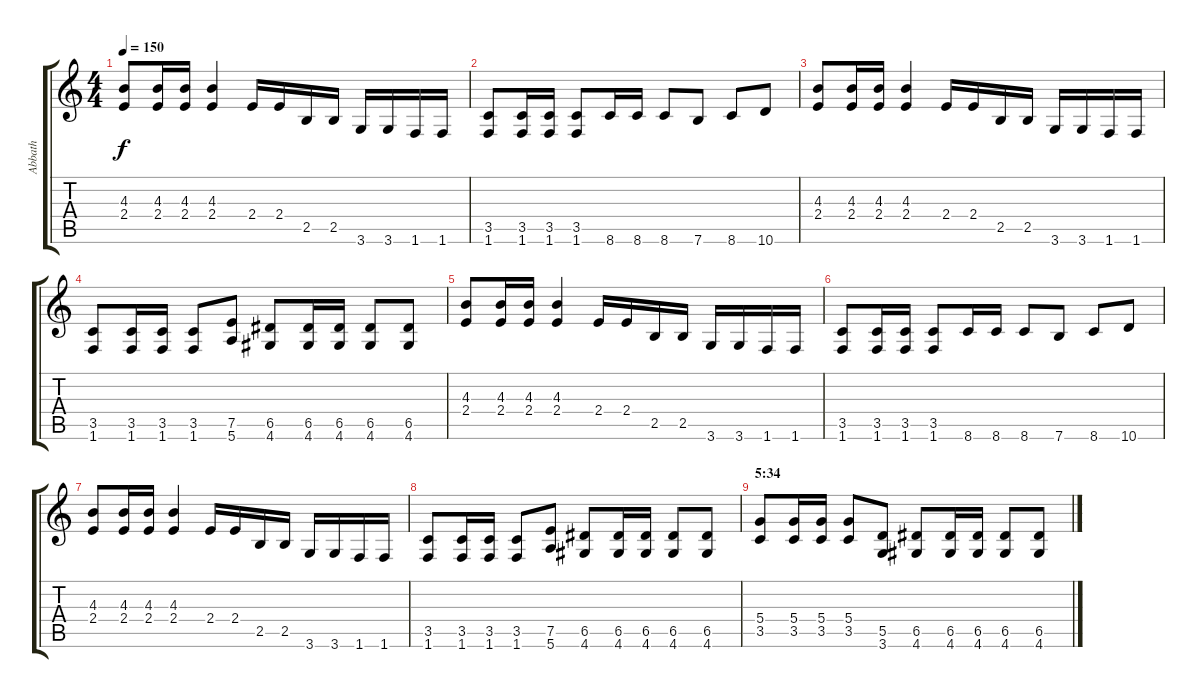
\track ("Abbath" "Abbath") {instrument distortionguitar}
\staff {score tabs}
\tuning (E4 B3 G3 D3 A2 E2) {hide}
\ts (4 4)
\tempo 150
\clef g2
\ks c
(4.3 2.4).8{dy f} (4.3 2.4).16 (4.3 2.4).16 (4.3 2.4).4 2.4.16 2.4.16 2.5.16 2.5.16 3.6.16 3.6.16 1.6.16 1.6.16 |
(3.5 1.6).8 (3.5 1.6).16 (3.5 1.6).16 (3.5 1.6).8 8.6.16 8.6.16 8.6.8 7.6.8 8.6.8 10.6.8 |
(4.3 2.4).8 (4.3 2.4).16 (4.3 2.4).16 (4.3 2.4).4 2.4.16 2.4.16 2.5.16 2.5.16 3.6.16 3.6.16 1.6.16 1.6.16 |
(3.5 1.6).8 (3.5 1.6).16 (3.5 1.6).16 (3.5 1.6).8 (7.5 5.6).8 (6.5 4.6).8 (6.5 4.6).16 (6.5 4.6).16 (6.5 4.6).8 (6.5 4.6).8 |
(4.3 2.4).8 (4.3 2.4).16 (4.3 2.4).16 (4.3 2.4).4 2.4.16 2.4.16 2.5.16 2.5.16 3.6.16 3.6.16 1.6.16 1.6.16 |
(3.5 1.6).8 (3.5 1.6).16 (3.5 1.6).16 (3.5 1.6).8 8.6.16 8.6.16 8.6.8 7.6.8 8.6.8 10.6.8 |
(4.3 2.4).8 (4.3 2.4).16 (4.3 2.4).16 (4.3 2.4).4 2.4.16 2.4.16 2.5.16 2.5.16 3.6.16 3.6.16 1.6.16 1.6.16 |
(3.5 1.6).8 (3.5 1.6).16 (3.5 1.6).16 (3.5 1.6).8 (7.5 5.6).8 (6.5 4.6).8 (6.5 4.6).16 (6.5 4.6).16 (6.5 4.6).8 (6.5 4.6).8 |
\section ("" "5:34")
(5.4 3.5).8 (5.4 3.5).16 (5.4 3.5).16 (5.4 3.5).8 (5.5 3.6).8 (6.5 4.6).8 (6.5 4.6).16 (6.5 4.6).16 (6.5 4.6).8 (6.5 4.6).8
